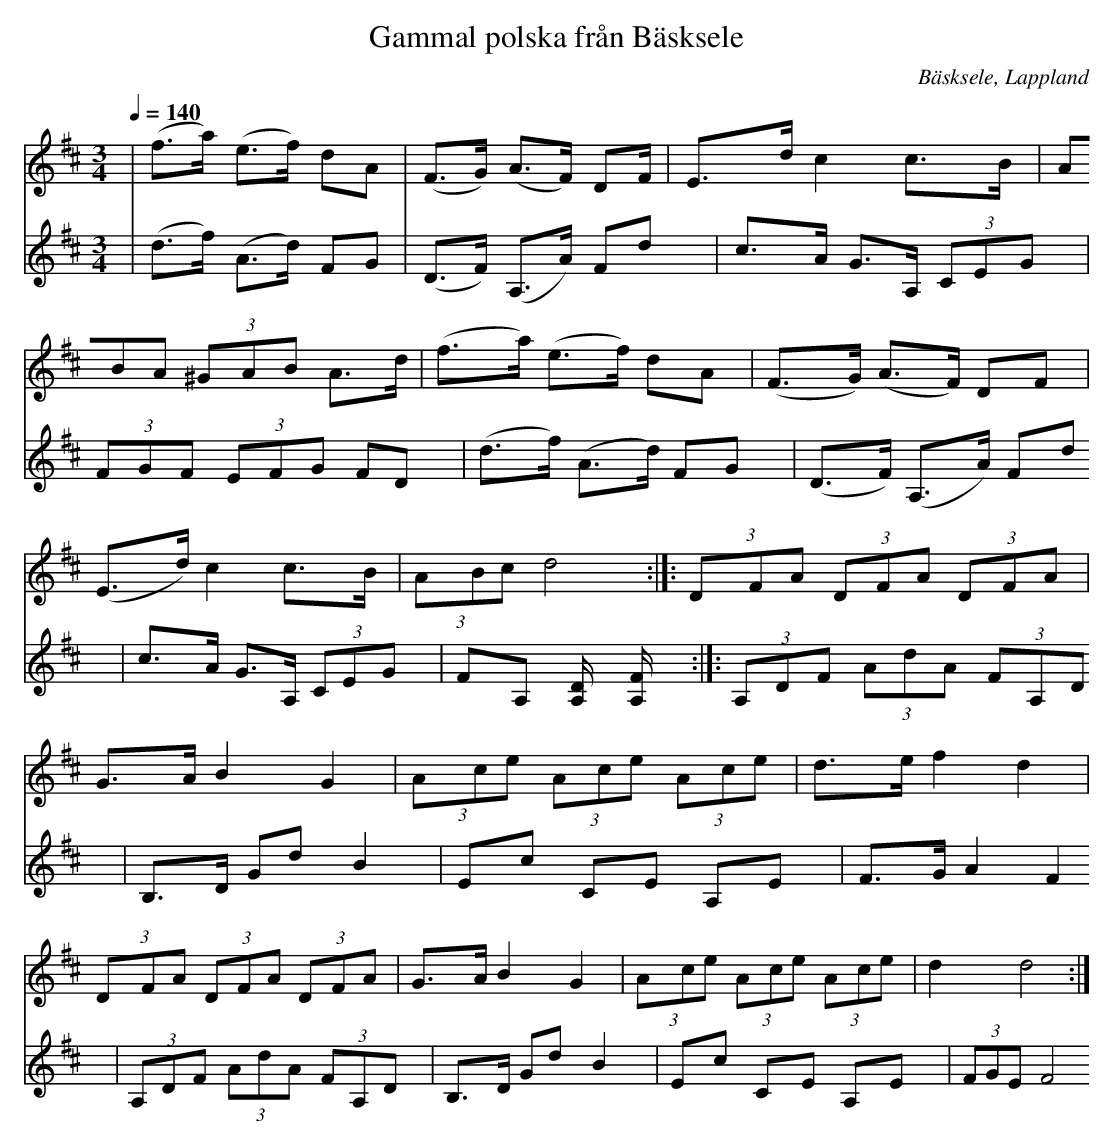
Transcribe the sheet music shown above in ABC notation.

X:1
T:Gammal polska från Bäsksele
O:Bäsksele, Lappland
Q:1/4=140
M:3/4
L:1/16
K:D
V:1
|(f3a) (e3f) d2A2 | (F3G) (A3F) D2F | E3d c4 c3B | (3A2B2A2 (3^G2A2B2 A3d | (f3a) (e3f) d2A2 | (F3G) (A3F) D2F2 | (E3d) c4 c3B | (3A2B2c2 d8:|]: (3D2F2A2 (3D2F2A2 (3D2F2A2 | G3A B4 G4 | (3A2c2e2 (3A2c2e2 (3A2c2e2 | d3e f4 d4 |(3D2F2A2 (3D2F2A2 (3D2F2A2 | G3A B4 G4 | (3A2c2e2 (3A2c2e2 (3A2c2e2 | d4 d8 :|]
V:2
|(d3f) (A3d) F2G2 | (D3F) (A,3A) F2d2 | c3A G3A, (3C2E2G2 | (3F2G2F2 (3E2F2G2 F2D2 | (d3f) (A3d) F2G2 | (D3F) (A,3A) F2d2 | c3A G3A, (3C2E2G2 | F2A,2 [A,4D] [A,4F]:|]: (3A,2D2F2 (3A2d2A2 (3F2A,2D2 | B,3D G2d2 B4 | E2c2 C2E2 A,2E2 | F3G A4 F4 |  (3A,2D2F2 (3A2d2A2 (3F2A,2D2 | B,3D G2d2 B4 | E2c2 C2E2 A,2E2 | (3F2G2E2 F8 :|]
